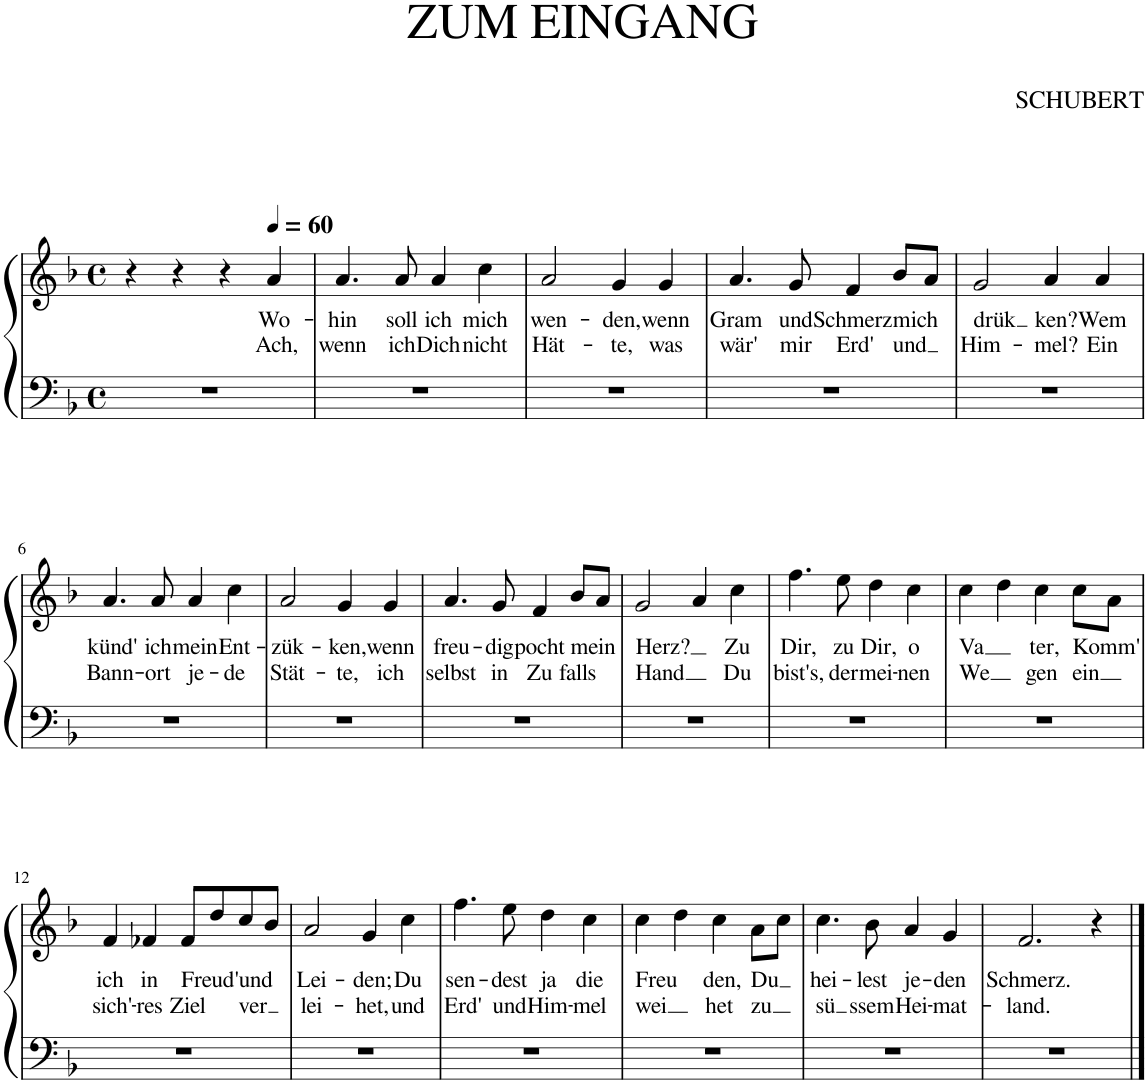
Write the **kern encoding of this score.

**kern	**kern	**text	**text
*part1	*part1	*part1	*part1
*staff2	*staff1	*staff1	*staff1
*I"Piano	*	*	*
*I'Pno.	*	*	*
*clefF4	*clefG2	*	*
*k[b-]	*k[b-]	*	*
*M4/4	*M4/4	*	*
*met(c)	*met(c)	*	*
=1	=1	=1	=1
1r	4r	.	.
.	4r	.	.
.	4r	.	.
*	*MM60	*	*
!	!	!LO:LY:b	!LO:LY:b
.	4a/	Wo-	Ach,
=2	=2	=2	=2
!	!	!LO:LY:b	!LO:LY:b
1r	4.a/	-hin	wenn
!	!	!LO:LY:b	!LO:LY:b
.	8a/	soll	ich
!	!	!LO:LY:b	!LO:LY:b
.	4a/	ich	Dich
!	!	!LO:LY:b	!LO:LY:b
.	4cc\	mich	nicht
=3	=3	=3	=3
!	!	!LO:LY:b	!LO:LY:b
1r	2a/	wen-	Hät-
!	!	!LO:LY:b	!LO:LY:b
.	4g/	-den,	-te,
!	!	!LO:LY:b	!LO:LY:b
.	4g/	wenn	was
=4	=4	=4	=4
!	!	!LO:LY:b	!LO:LY:b
1r	4.a/	Gram	wär'
!	!	!LO:LY:b	!LO:LY:b
.	8g/	und	mir
!	!	!LO:LY:b	!LO:LY:b
.	4f/	Schmerz	Erd'
!	!	!LO:LY:b	!LO:LY:b
.	8b-/L	mich	und
.	8a/J	.	.
=5	=5	=5	=5
!	!	!LO:LY:b	!LO:LY:b
1r	2g/	drük	Him-
!	!	!LO:LY:b	!LO:LY:b
.	4a/	ken?	-mel?
!	!	!LO:LY:b	!LO:LY:b
.	4a/	Wem	Ein
!!LO:LB:g=z
=6	=6	=6	=6
!	!	!LO:LY:b	!LO:LY:b
1r	4.a/	künd'	Bann-
!	!	!LO:LY:b	!LO:LY:b
.	8a/	ich	-ort
!	!	!LO:LY:b	!LO:LY:b
.	4a/	mein	je-
!	!	!LO:LY:b	!LO:LY:b
.	4cc\	Ent-	-de
=7	=7	=7	=7
!	!	!LO:LY:b	!LO:LY:b
1r	2a/	-zük-	Stät-
!	!	!LO:LY:b	!LO:LY:b
.	4g/	-ken,	-te,
!	!	!LO:LY:b	!LO:LY:b
.	4g/	wenn	ich
=8	=8	=8	=8
!	!	!LO:LY:b	!LO:LY:b
1r	4.a/	freu-	selbst
!	!	!LO:LY:b	!LO:LY:b
.	8g/	-dig	in
!	!	!LO:LY:b	!LO:LY:b
.	4f/	pocht	Zu
!	!	!LO:LY:b	!LO:LY:b
.	8b-/L	mein	falls
.	8a/J	.	.
=9	=9	=9	=9
!	!	!LO:LY:b	!LO:LY:b
1r	2g/	Herz?	Hand
.	4a/	.	.
!	!	!LO:LY:b	!LO:LY:b
.	4cc\	Zu	Du
=10	=10	=10	=10
!	!	!LO:LY:b	!LO:LY:b
1r	4.ff\	Dir,	bist's,
!	!	!LO:LY:b	!LO:LY:b
.	8ee\	zu	der
!	!	!LO:LY:b	!LO:LY:b
.	4dd\	Dir,	mei-
!	!	!LO:LY:b	!LO:LY:b
.	4cc\	o	-nen
=11	=11	=11	=11
!	!	!LO:LY:b	!LO:LY:b
1r	4cc\	Va	We
.	4dd\	.	.
!	!	!LO:LY:b	!LO:LY:b
.	4cc\	ter,	gen
!	!	!LO:LY:b	!LO:LY:b
.	8cc\L	Komm'	ein
.	8a\J	.	.
!!LO:LB:g=z
=12	=12	=12	=12
!	!	!LO:LY:b	!LO:LY:b
1r	4f/	ich	sich'-
!	!	!LO:LY:b	!LO:LY:b
.	4f-X/	in	-res
!	!	!LO:LY:b	!LO:LY:b
.	8f-/L	Freud'	Ziel
.	8dd/	.	.
!	!	!LO:LY:b	!LO:LY:b
.	8cc/	und	ver
.	8b-/J	.	.
=13	=13	=13	=13
!	!	!LO:LY:b	!LO:LY:b
1r	2a/	Lei-	lei-
!	!	!LO:LY:b	!LO:LY:b
.	4g/	-den;	-het,
!	!	!LO:LY:b	!LO:LY:b
.	4cc\	Du	und
=14	=14	=14	=14
!	!	!LO:LY:b	!LO:LY:b
1r	4.ff\	sen-	Erd'
!	!	!LO:LY:b	!LO:LY:b
.	8ee\	-dest	und
!	!	!LO:LY:b	!LO:LY:b
.	4dd\	ja	Him-
!	!	!LO:LY:b	!LO:LY:b
.	4cc\	die	-mel
=15	=15	=15	=15
!	!	!LO:LY:b	!LO:LY:b
1r	4cc\	Freu	wei
.	4dd\	.	.
!	!	!LO:LY:b	!LO:LY:b
.	4cc\	den,	het
!	!	!LO:LY:b	!LO:LY:b
.	8a\L	Du	zu
.	8cc\J	.	.
=16	=16	=16	=16
!	!	!LO:LY:b	!LO:LY:b
1r	4.cc\	hei-	sü
!	!	!LO:LY:b	!LO:LY:b
.	8b-\	-lest	ssem
!	!	!LO:LY:b	!LO:LY:b
.	4a/	je-	Hei-
!	!	!LO:LY:b	!LO:LY:b
.	4g/	-den	-mat-
=17	=17	=17	=17
!	!	!LO:LY:b	!LO:LY:b
1r	2.f/	Schmerz.	-land.
.	4r	.	.
==	==	==	==
*-	*-	*-	*-
